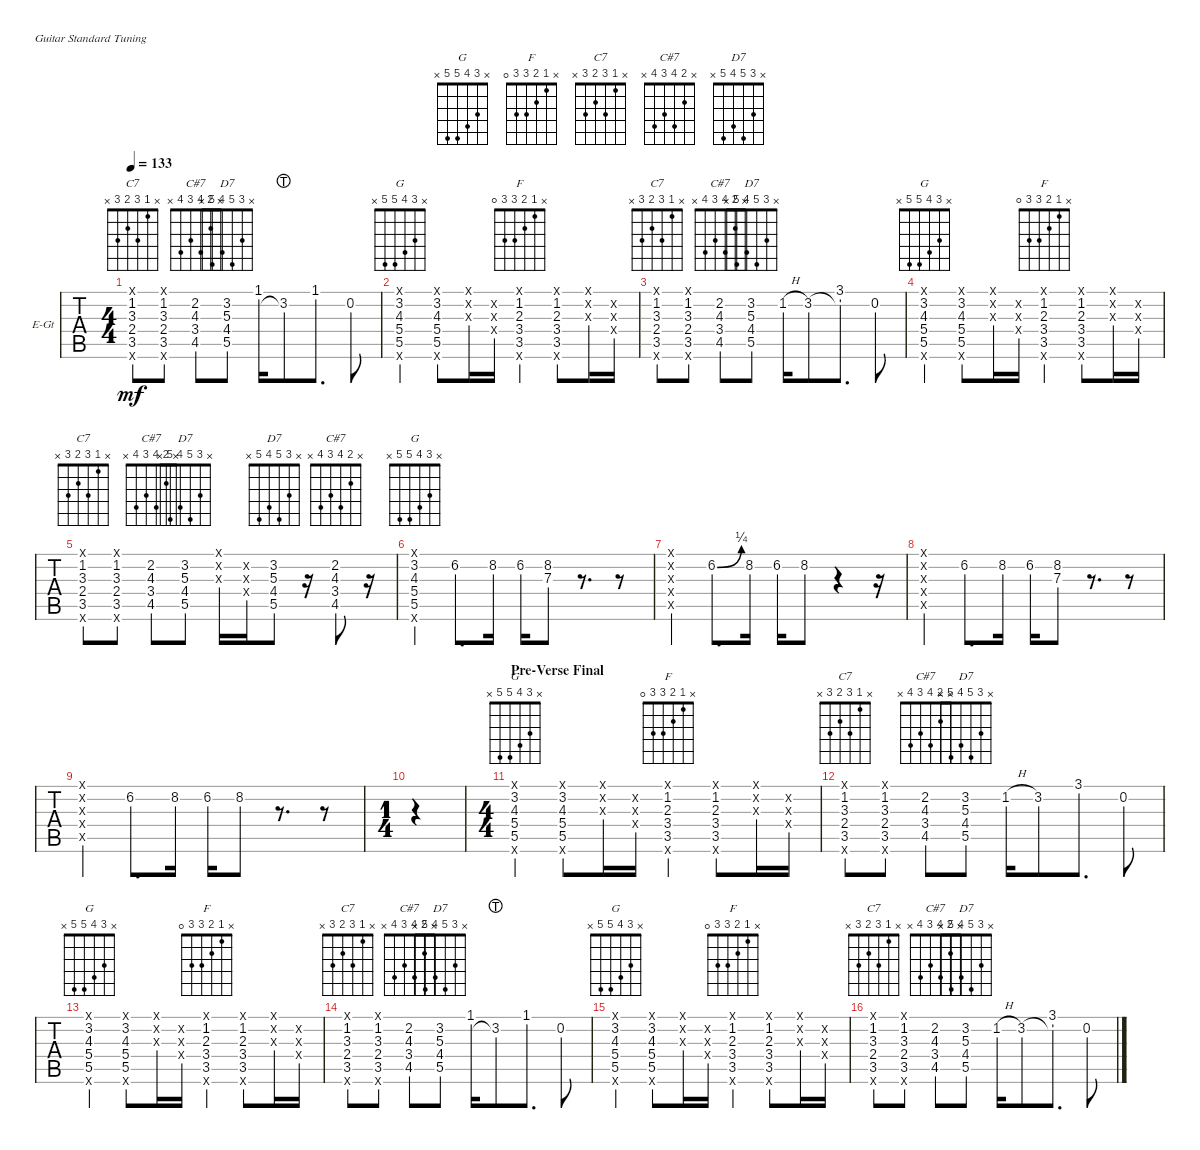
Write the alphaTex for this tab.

\defaultSystemsLayout 4
\bracketExtendMode groupsimilarinstruments
\firstSystemTrackNameOrientation horizontal
\otherSystemsTrackNameOrientation horizontal
\chordDiagramsInScore
\track ("Guitar" "E-Gt") {instrument overdrivenguitar}
\staff {tabs}
\tuning (E4 B3 G3 D3 A2 E2)
\chord ("G" x 3 4 5 5 x) {showfingering false}
\chord ("F" x 1 2 3 3 0) {showfingering false}
\chord ("C7" x 1 3 2 3 x) {showfingering false}
\chord ("C#7" x 2 4 3 4 x) {showfingering false}
\chord ("D7" x 3 5 4 5 x) {showfingering false}
\ts (4 4)
\tempo 133
\clef g2
\ks c
(3.5 2.4 3.3 1.2 0.1{x} 0.6{x}).8{ch "C7" dy mf} (3.5 2.4 3.3 1.2 0.1{x} 0.6{x}).8 (4.5 3.4 4.3 2.2).8{ch "C#7"} (3.2 5.3 4.4 5.5).8{ch "D7"} 1.1.16 3.2{lht}.8 1.1.8{d} 0.2.8 |
(5.5 5.6{x lf 1} 5.4 4.3 3.2 0.1{x}).4{ch "G"} (5.5 5.6{x} 5.4 4.3 3.2 0.1{x}).8 (0.1{x} 0.2{x} 0.3{x}).16 (0.2{x} 0.3{x} 0.4{x}).16 (3.5 5.6{x lf 1} 3.4 2.3 1.2 0.1{x}).4{ch "F"} (3.5 5.6{x lf 1} 3.4 2.3 1.2 0.1{x}).8 (0.1{x} 0.2{x} 0.3{x}).16 (0.2{x} 0.3{x} 0.4{x}).16 |
(3.5 2.4 3.3 1.2 0.1{x} 0.6{x}).8{ch "C7"} (3.5 2.4 3.3 1.2 0.1{x} 0.6{x}).8 (4.5 3.4 4.3 2.2).8{ch "C#7"} (3.2 5.3 4.4 5.5).8{ch "D7"} 1.2{h}.16 3.2.8 (3.1 3.2{t}).8{d} 0.2.8 |
(5.5 5.6{x lf 1} 5.4 4.3 3.2 0.1{x}).4{ch "G"} (5.5 5.6{x} 5.4 4.3 3.2 0.1{x}).8 (0.1{x} 0.2{x} 0.3{x}).16 (0.2{x} 0.3{x} 0.4{x}).16 (3.5 5.6{x lf 1} 3.4 2.3 1.2 0.1{x}).4{ch "F"} (3.5 5.6{x lf 1} 3.4 2.3 1.2 0.1{x}).8 (0.1{x} 0.2{x} 0.3{x}).16 (0.2{x} 0.3{x} 0.4{x}).16 |
(3.5 2.4 3.3 1.2 0.1{x} 0.6{x}).8{ch "C7"} (3.5 2.4 3.3 1.2 0.1{x} 0.6{x}).8 (4.5 3.4 4.3 2.2).8{ch "C#7"} (3.2 5.3 4.4 5.5).8{ch "D7"} (0.1{x} 0.2{x} 0.3{x}).16 (0.2{x} 0.3{x} 0.4{x}).16 (3.2 5.3 4.4 5.5).8{ch "D7"} r.16 (4.5 3.4 4.3 2.2).8{ch "C#7"} r.16 |
(5.5{st} 5.6{st x lf 1} 5.4{st} 4.3{st} 3.2{st} 0.1{st x}).4{ch "G"} 6.2.8{d} 8.2.16 6.2.16 (8.2 7.3).8 r.8{d} r.8 |
(0.1{st x} 0.2{st x} 0.3{st x} 0.5{st x} 0.4{st x}).4 6.2{be (bend 0 0 16.2 1)}.8{d} 8.2.16 6.2.16 8.2.8 r.4 r.16 |
(0.1{st x} 0.2{st x} 0.3{st x} 0.5{st x} 0.4{st x}).4 6.2.8{d} 8.2.16 6.2.16 (8.2 7.3).8 r.8{d} r.8 |
(0.1{st x} 0.2{st x} 0.3{st x} 0.5{st x} 0.4{st x}).4 6.2.8{d} 8.2.16 6.2.16 8.2.8 r.8{d} r.8 |
\ts (1 4)
r.4 |
\ts (4 4)
\section ("" "Pre-Verse Final")
(5.5 5.6{x lf 1} 5.4 4.3 3.2 0.1{x}).4{ch "G"} (5.5 5.6{x} 5.4 4.3 3.2 0.1{x}).8 (0.1{x} 0.2{x} 0.3{x}).16 (0.2{x} 0.3{x} 0.4{x}).16 (3.5 5.6{x lf 1} 3.4 2.3 1.2 0.1{x}).4{ch "F"} (3.5 5.6{x lf 1} 3.4 2.3 1.2 0.1{x}).8 (0.1{x} 0.2{x} 0.3{x}).16 (0.2{x} 0.3{x} 0.4{x}).16 |
(3.5 2.4 3.3 1.2 0.1{x} 0.6{x}).8{ch "C7"} (3.5 2.4 3.3 1.2 0.1{x} 0.6{x}).8 (4.5 3.4 4.3 2.2).8{ch "C#7"} (3.2 5.3 4.4 5.5).8{ch "D7"} 1.2{h}.16 3.2.8 3.1.8{d} 0.2.8 |
(5.5 5.6{x lf 1} 5.4 4.3 3.2 0.1{x}).4{ch "G"} (5.5 5.6{x} 5.4 4.3 3.2 0.1{x}).8 (0.1{x} 0.2{x} 0.3{x}).16 (0.2{x} 0.3{x} 0.4{x}).16 (3.5 5.6{x lf 1} 3.4 2.3 1.2 0.1{x}).4{ch "F"} (3.5 5.6{x lf 1} 3.4 2.3 1.2 0.1{x}).8 (0.1{x} 0.2{x} 0.3{x}).16 (0.2{x} 0.3{x} 0.4{x}).16 |
(3.5 2.4 3.3 1.2 0.1{x} 0.6{x}).8{ch "C7"} (3.5 2.4 3.3 1.2 0.1{x} 0.6{x}).8 (4.5 3.4 4.3 2.2).8{ch "C#7"} (3.2 5.3 4.4 5.5).8{ch "D7"} 1.1.16 3.2{lht}.8 1.1.8{d} 0.2.8 |
(5.5 5.6{x lf 1} 5.4 4.3 3.2 0.1{x}).4{ch "G"} (5.5 5.6{x} 5.4 4.3 3.2 0.1{x}).8 (0.1{x} 0.2{x} 0.3{x}).16 (0.2{x} 0.3{x} 0.4{x}).16 (3.5 5.6{x lf 1} 3.4 2.3 1.2 0.1{x}).4{ch "F"} (3.5 5.6{x lf 1} 3.4 2.3 1.2 0.1{x}).8 (0.1{x} 0.2{x} 0.3{x}).16 (0.2{x} 0.3{x} 0.4{x}).16 |
(3.5 2.4 3.3 1.2 0.1{x} 0.6{x}).8{ch "C7"} (3.5 2.4 3.3 1.2 0.1{x} 0.6{x}).8 (4.5 3.4 4.3 2.2).8{ch "C#7"} (3.2 5.3 4.4 5.5).8{ch "D7"} 1.2{h}.16 3.2.8 (3.1 3.2{t}).8{d} 0.2.8
